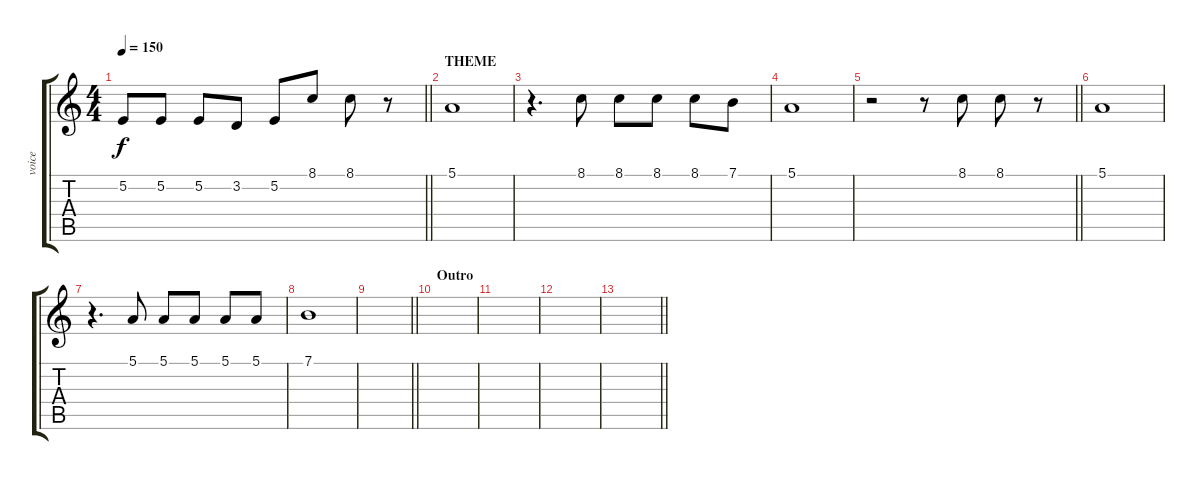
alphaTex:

\track ("voice" "voice") {instrument honkytonkpiano}
\staff {score tabs}
\tuning (E4 B3 G3 D3 A2 E2) {hide}
\ts (4 4)
\tempo 150
\clef g2
\barLineRight lightlight
\ks c
5.2.8{dy f} 5.2.8 5.2.8 3.2.8 5.2.8 8.1.8 8.1.8 r.8 |
\section ("" "THEME")
5.1.1 |
r.4{d} 8.1.8 8.1.8 8.1.8 8.1.8 7.1.8 |
5.1.1 |
\barLineRight lightlight
r.2 r.8 8.1.8 8.1.8 r.8 |
5.1.1 |
r.4{d} 5.1.8 5.1.8 5.1.8 5.1.8 5.1.8 |
7.1.1 |
\barLineRight lightlight
|
\section ("" "Outro")
|
|
|
\barLineRight lightlight
